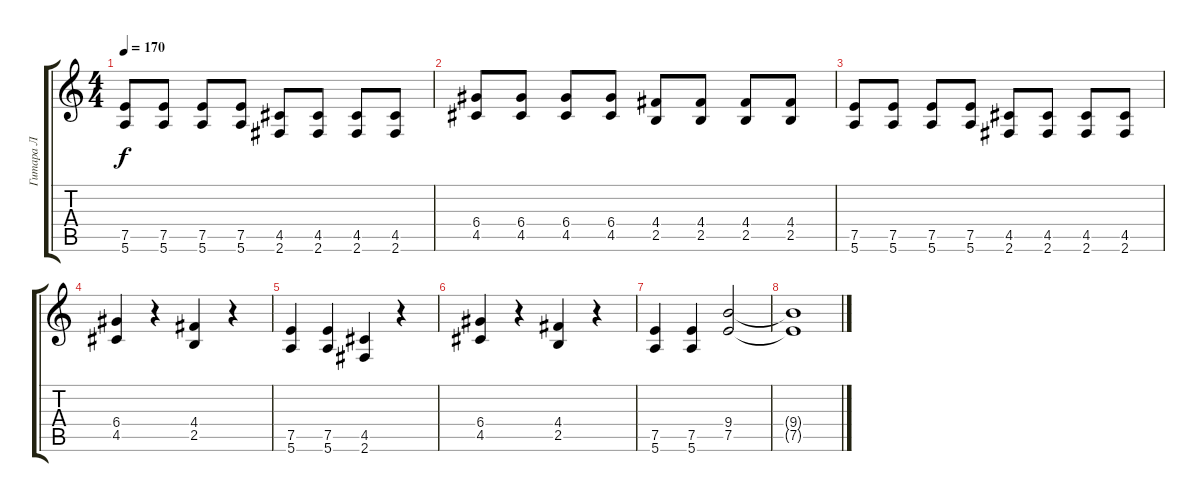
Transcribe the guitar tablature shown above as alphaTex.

\track ("Гитара Л" "Гитара Л") {instrument distortionguitar}
\staff {score tabs}
\tuning (E4 B3 G3 D3 A2 E2) {hide}
\ts (4 4)
\tempo 170
\clef g2
\ks c
(7.5 5.6).8{dy f} (7.5 5.6).8 (7.5 5.6).8 (7.5 5.6).8 (4.5 2.6).8 (4.5 2.6).8 (4.5 2.6).8 (4.5 2.6).8 |
(6.4 4.5).8 (6.4 4.5).8 (6.4 4.5).8 (6.4 4.5).8 (4.4 2.5).8 (4.4 2.5).8 (4.4 2.5).8 (4.4 2.5).8 |
(7.5 5.6).8 (7.5 5.6).8 (7.5 5.6).8 (7.5 5.6).8 (4.5 2.6).8 (4.5 2.6).8 (4.5 2.6).8 (4.5 2.6).8 |
(6.4 4.5).4 r.4 (4.4 2.5).4 r.4 |
(7.5 5.6).4 (7.5 5.6).4 (4.5 2.6).4 r.4 |
(6.4 4.5).4 r.4 (4.4 2.5).4 r.4 |
(7.5 5.6).4 (7.5 5.6).4 (9.4 7.5).2 |
(9.4{t} 7.5{t}).1
